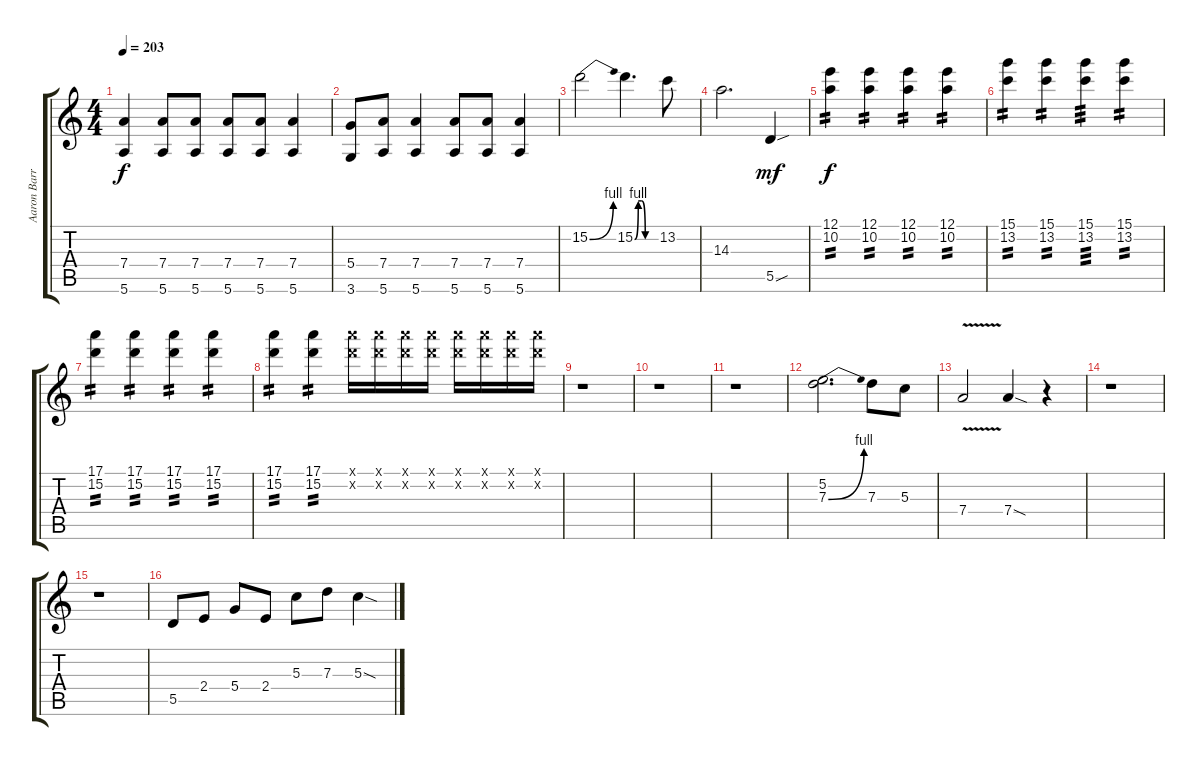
\track ("Aaron Barrett" "Aaron Barr") {instrument overdrivenguitar}
\staff {score tabs}
\tuning (E4 B3 G3 D3 A2 E2) {hide}
\ts (4 4)
\tempo 203
\clef g2
\ks c
(7.4 5.6).4{dy f} (7.4 5.6).8 (7.4 5.6).8 (7.4 5.6).8 (7.4 5.6).8 (7.4 5.6).4 |
(5.4 3.6).8 (7.4 5.6).8 (7.4 5.6).4 (7.4 5.6).8 (7.4 5.6).8 (7.4 5.6).4 |
15.2{be (bend 0 0 60 4)}.2 15.2{be (custom 0 0 10 4 20 4 30 0 60 0)}.4{d} 13.2.8 |
14.3.2{d} 5.5{sou}.4{dy mf} |
(12.1 10.2).4{tp 2 dy f} (12.1 10.2).4{tp 2} (12.1 10.2).4{tp 2} (12.1 10.2).4{tp 2} |
(15.1 13.2).4{tp 2} (15.1 13.2).4{tp 2} (15.1 13.2).4{tp 3} (15.1 13.2).4{tp 2} |
(17.1 15.2).4{tp 2} (17.1 15.2).4{tp 2} (17.1 15.2).4{tp 2} (17.1 15.2).4{tp 2} |
(17.1 15.2).4{tp 2} (17.1 15.2).4{tp 2} (17.1{x} 15.2{x}).16 (17.1{x} 15.2{x}).16 (17.1{x} 15.2{x}).16 (17.1{x} 15.2{x}).16 (17.1{x} 15.2{x}).16 (17.1{x} 15.2{x}).16 (17.1{x} 15.2{x}).16 (17.1{x} 15.2{x}).16 |
r.1 |
r.1 |
r.1 |
(5.2 7.3{be (bend 0 0 60 4)}).2{d} 7.3.8 5.3.8 |
7.4{v}.2 7.4{sod}.4 r.4 |
r.1 |
r.1 |
5.5.8 2.4.8 5.4.8 2.4.8 5.3.8 7.3.8 5.3{sod}.4
